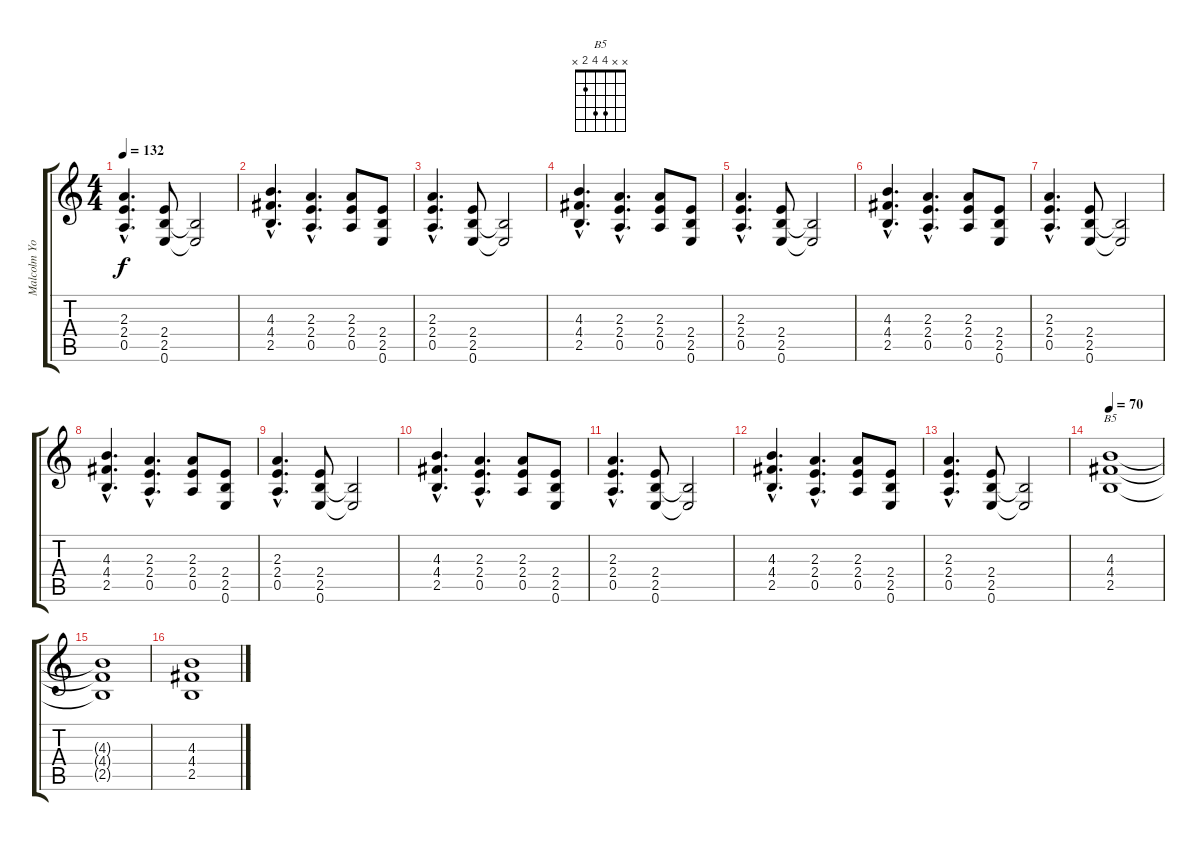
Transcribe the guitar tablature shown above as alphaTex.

\track ("Malcolm Young" "Malcolm Yo") {instrument overdrivenguitar}
\staff {score tabs}
\tuning (E4 B3 G3 D3 A2 E2) {hide}
\chord ("B5" x x 4 4 2 x)
\ts (4 4)
\tempo 132
\clef g2
\ks c
(2.3{hac} 2.4{hac} 0.5{hac}).4{d dy f} (2.4 2.5 0.6).8 (2.5{t} 0.6{t}).2 |
(4.3{hac} 4.4{hac} 2.5{hac}).4{d} (2.3{hac} 2.4{hac} 0.5{hac}).4{d} (2.3 2.4 0.5).8 (2.4 2.5 0.6).8 |
(2.3{hac} 2.4{hac} 0.5{hac}).4{d} (2.4 2.5 0.6).8 (2.5{t} 0.6{t}).2 |
(4.3{hac} 4.4{hac} 2.5{hac}).4{d} (2.3{hac} 2.4{hac} 0.5{hac}).4{d} (2.3 2.4 0.5).8 (2.4 2.5 0.6).8 |
(2.3{hac} 2.4{hac} 0.5{hac}).4{d} (2.4 2.5 0.6).8 (2.5{t} 0.6{t}).2 |
(4.3{hac} 4.4{hac} 2.5{hac}).4{d} (2.3{hac} 2.4{hac} 0.5{hac}).4{d} (2.3 2.4 0.5).8 (2.4 2.5 0.6).8 |
(2.3{hac} 2.4{hac} 0.5{hac}).4{d} (2.4 2.5 0.6).8 (2.5{t} 0.6{t}).2 |
(4.3{hac} 4.4{hac} 2.5{hac}).4{d} (2.3{hac} 2.4{hac} 0.5{hac}).4{d} (2.3 2.4 0.5).8 (2.4 2.5 0.6).8 |
(2.3{hac} 2.4{hac} 0.5{hac}).4{d} (2.4 2.5 0.6).8 (2.5{t} 0.6{t}).2 |
(4.3{hac} 4.4{hac} 2.5{hac}).4{d} (2.3{hac} 2.4{hac} 0.5{hac}).4{d} (2.3 2.4 0.5).8 (2.4 2.5 0.6).8 |
(2.3{hac} 2.4{hac} 0.5{hac}).4{d} (2.4 2.5 0.6).8 (2.5{t} 0.6{t}).2 |
(4.3{hac} 4.4{hac} 2.5{hac}).4{d} (2.3{hac} 2.4{hac} 0.5{hac}).4{d} (2.3 2.4 0.5).8 (2.4 2.5 0.6).8 |
(2.3{hac} 2.4{hac} 0.5{hac}).4{d} (2.4 2.5 0.6).8 (2.5{t} 0.6{t}).2 |
\tempo 70
(4.3 4.4 2.5).1{ch "B5"} |
(4.3{t} 4.4{t} 2.5{t}).1 |
(4.3 4.4 2.5).1
